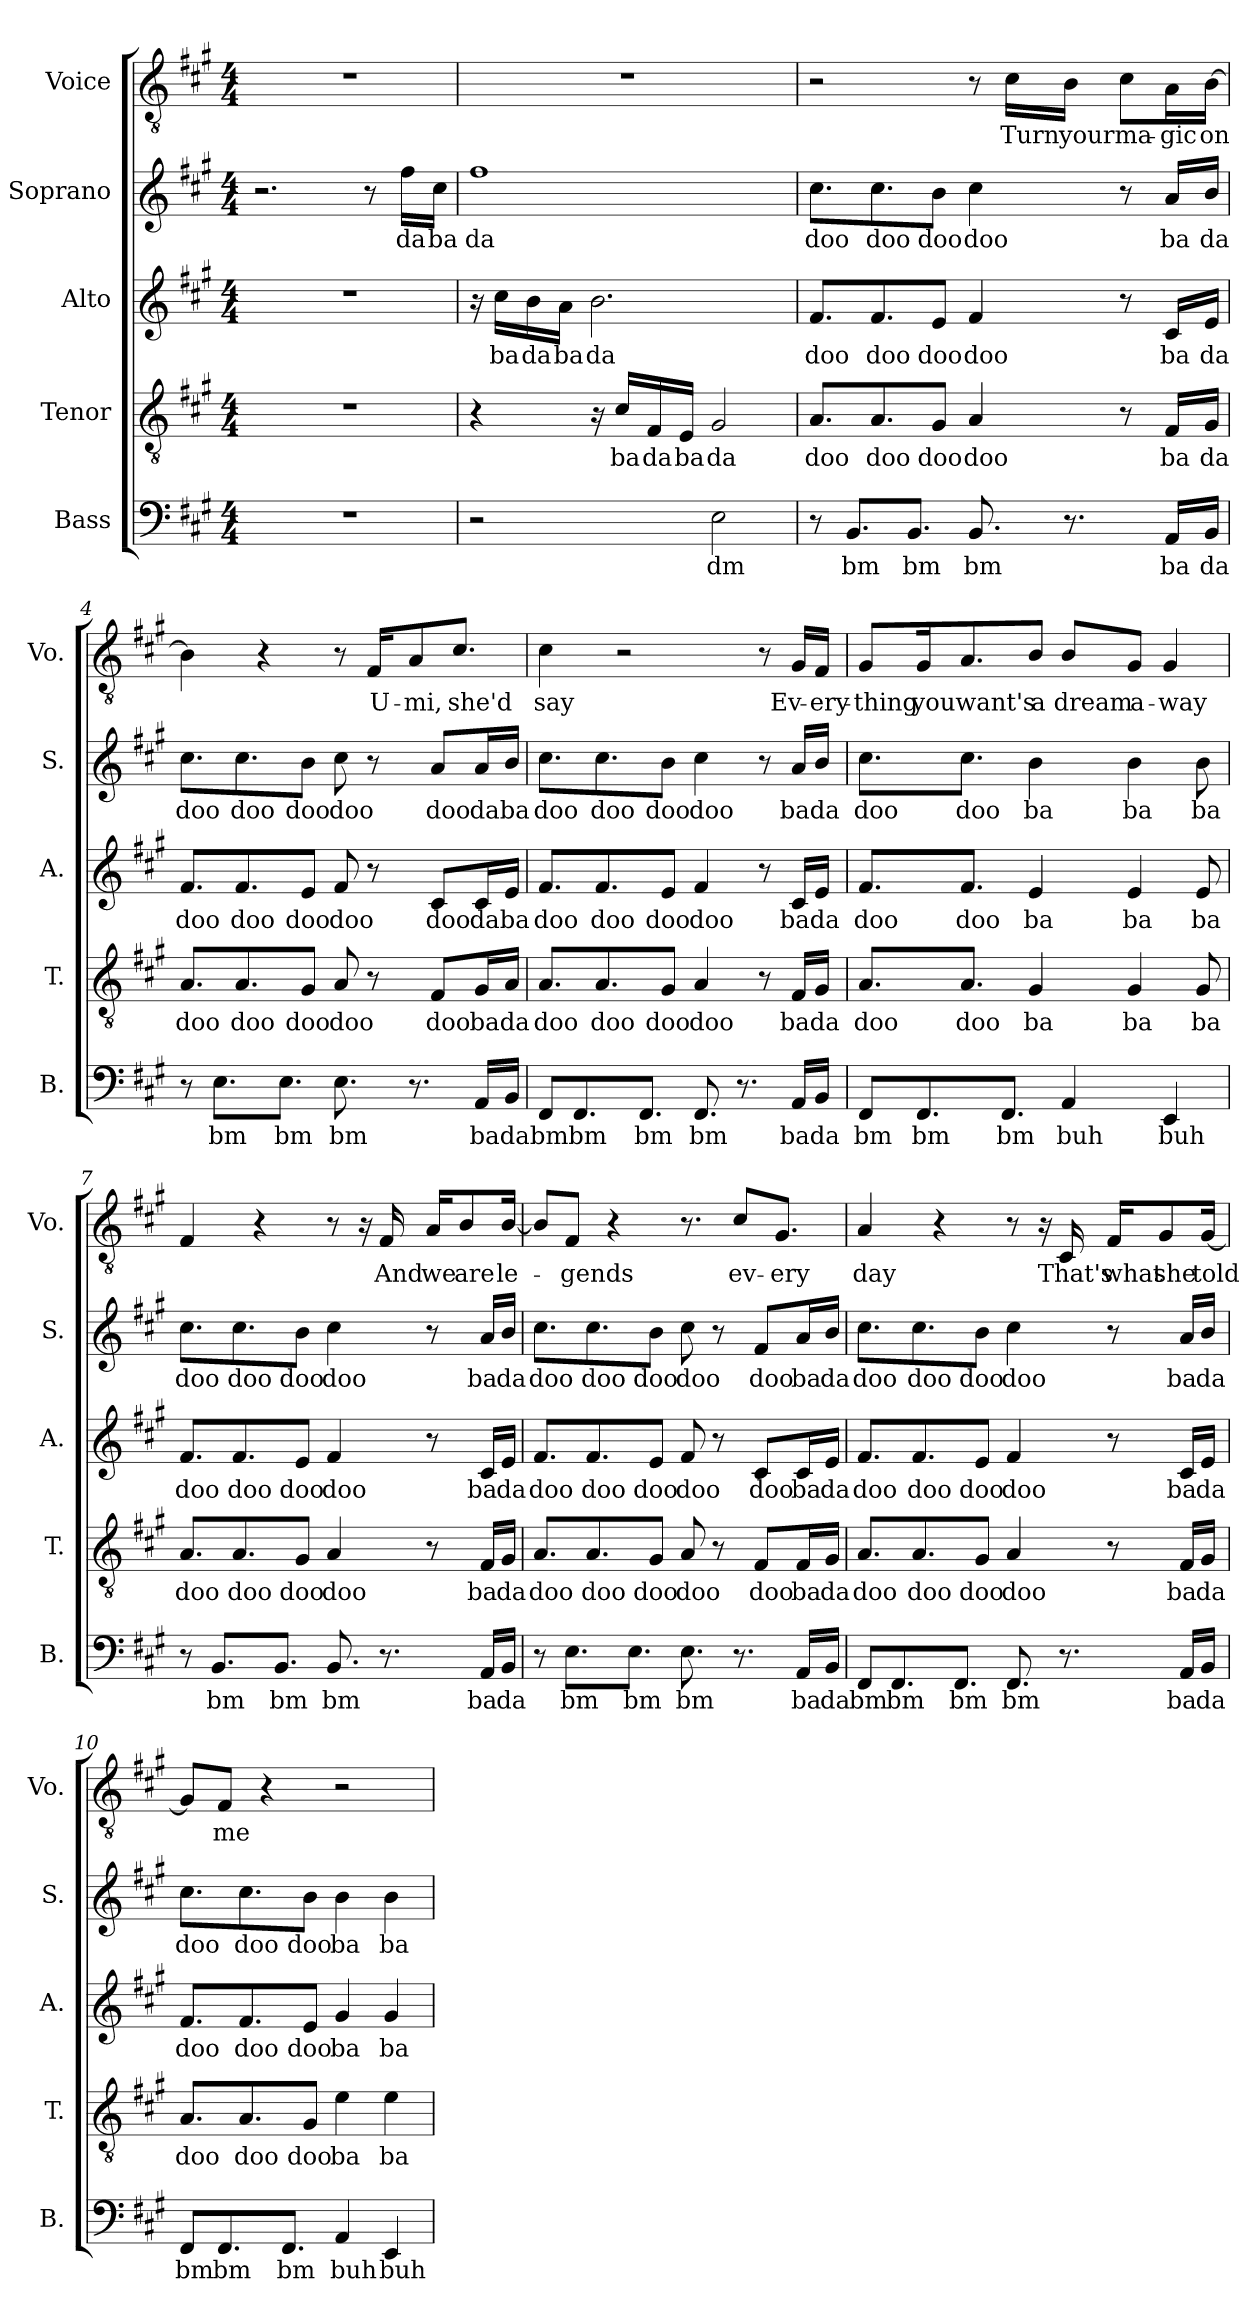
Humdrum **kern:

**kern	**text	**kern	**text	**kern	**text	**kern	**text	**kern	**text
*part5	*part5	*part4	*part4	*part3	*part3	*part2	*part2	*part1	*part1
*staff5	*staff5	*staff4	*staff4	*staff3	*staff3	*staff2	*staff2	*staff1	*staff1
*I"Bass	*	*I"Tenor	*	*I"Alto	*	*I"Soprano	*	*I"Voice	*
*I'B.	*	*I'T.	*	*I'A.	*	*I'S.	*	*I'Vo.	*
*clefF4	*	*clefGv2	*	*clefG2	*	*clefG2	*	*clefGv2	*
*k[f#c#g#]	*	*k[f#c#g#]	*	*k[f#c#g#]	*	*k[f#c#g#]	*	*k[f#c#g#]	*
*M4/4	*	*M4/4	*	*M4/4	*	*M4/4	*	*M4/4	*
*MM110	*	*MM110	*	*MM110	*	*MM110	*	*MM110	*
=1	=1	=1	=1	=1	=1	=1	=1	=1	=1
1r	.	1r	.	1r	.	2.r	.	1r	.
.	.	.	.	.	.	8r	.	.	.
!	!	!	!	!	!	!	!LO:LY:b	!	!
.	.	.	.	.	.	16ff#\LL	da	.	.
!	!	!	!	!	!	!	!LO:LY:b	!	!
.	.	.	.	.	.	16cc#\JJ	ba	.	.
=2	=2	=2	=2	=2	=2	=2	=2	=2	=2
!	!	!	!	!	!	!	!LO:LY:b	!	!
2r	.	4r	.	16r	.	1ff#	da	1r	.
!	!	!	!	!	!LO:LY:b	!	!	!	!
.	.	.	.	16cc#\LL	ba	.	.	.	.
!	!	!	!	!	!LO:LY:b	!	!	!	!
.	.	.	.	16b\	da	.	.	.	.
!	!	!	!	!	!LO:LY:b	!	!	!	!
.	.	.	.	16a\JJ	ba	.	.	.	.
!	!	!	!	!	!LO:LY:b	!	!	!	!
.	.	16r	.	2.b\	da	.	.	.	.
!	!	!	!LO:LY:b	!	!	!	!	!	!
.	.	16c#/LL	ba	.	.	.	.	.	.
!	!	!	!LO:LY:b	!	!	!	!	!	!
.	.	16F#/	da	.	.	.	.	.	.
!	!	!	!LO:LY:b	!	!	!	!	!	!
.	.	16E/JJ	ba	.	.	.	.	.	.
!	!LO:LY:b	!	!LO:LY:b	!	!	!	!	!	!
2E\	dm	2G#/	da	.	.	.	.	.	.
=3	=3	=3	=3	=3	=3	=3	=3	=3	=3
!	!	!	!LO:LY:b	!	!LO:LY:b	!	!LO:LY:b	!	!
8r	.	8.A/L	doo	8.f#/L	doo	8.cc#\L	doo	2r	.
!	!LO:LY:b	!	!	!	!	!	!	!	!
8.BB/L	bm	.	.	.	.	.	.	.	.
!	!	!	!LO:LY:b	!	!LO:LY:b	!	!LO:LY:b	!	!
.	.	8.A/	doo	8.f#/	doo	8.cc#\	doo	.	.
!	!LO:LY:b	!	!	!	!	!	!	!	!
8.BB/J	bm	.	.	.	.	.	.	.	.
!	!	!	!LO:LY:b	!	!LO:LY:b	!	!LO:LY:b	!	!
.	.	8G#/J	doo	8e/J	doo	8b\J	doo	.	.
!	!LO:LY:b	!	!LO:LY:b	!	!LO:LY:b	!	!LO:LY:b	!	!
8.BB/	bm	4A/	doo	4f#/	doo	4cc#\	doo	8r	.
!	!	!	!	!	!	!	!	!	!LO:LY:b
.	.	.	.	.	.	.	.	16c#\LL	Turn
!	!	!	!	!	!	!	!	!	!LO:LY:b
8.r	.	.	.	.	.	.	.	16B\JJ	your
!	!	!	!	!	!	!	!	!	!LO:LY:b
.	.	8r	.	8r	.	8r	.	8c#\L	ma-
!	!LO:LY:b	!	!LO:LY:b	!	!LO:LY:b	!	!LO:LY:b	!	!LO:LY:b
16AA/LL	ba	16F#/LL	ba	16c#/LL	ba	16a/LL	ba	16A\L	-gic
!	!LO:LY:b	!	!LO:LY:b	!	!LO:LY:b	!	!LO:LY:b	!	!LO:LY:b
16BB/JJ	da	16G#/JJ	da	16e/JJ	da	16b/JJ	da	[16B\JJ	on
!!LO:LB:g=z
=4	=4	=4	=4	=4	=4	=4	=4	=4	=4
!	!	!	!LO:LY:b	!	!LO:LY:b	!	!LO:LY:b	!	!
8r	.	8.A/L	doo	8.f#/L	doo	8.cc#\L	doo	4B\]	.
!	!LO:LY:b	!	!	!	!	!	!	!	!
8.E\L	bm	.	.	.	.	.	.	.	.
!	!	!	!LO:LY:b	!	!LO:LY:b	!	!LO:LY:b	!	!
.	.	8.A/	doo	8.f#/	doo	8.cc#\	doo	.	.
.	.	.	.	.	.	.	.	4r	.
!	!LO:LY:b	!	!	!	!	!	!	!	!
8.E\J	bm	.	.	.	.	.	.	.	.
!	!	!	!LO:LY:b	!	!LO:LY:b	!	!LO:LY:b	!	!
.	.	8G#/J	doo	8e/J	doo	8b\J	doo	.	.
!	!LO:LY:b	!	!LO:LY:b	!	!LO:LY:b	!	!LO:LY:b	!	!
8.E\	bm	8A/	doo	8f#/	doo	8cc#\	doo	8r	.
!	!	!	!	!	!	!	!	!	!LO:LY:b
.	.	8r	.	8r	.	8r	.	16F#/KL	U-
!	!	!	!	!	!	!	!	!	!LO:LY:b
8.r	.	.	.	.	.	.	.	8A/	-mi,
!	!	!	!LO:LY:b	!	!LO:LY:b	!	!LO:LY:b	!	!
.	.	8F#/L	doo	8c#/L	doo	8a/L	doo	.	.
!	!	!	!	!	!	!	!	!	!LO:LY:b
.	.	.	.	.	.	.	.	8.c#/J	she'd
!	!LO:LY:b	!	!LO:LY:b	!	!LO:LY:b	!	!LO:LY:b	!	!
16AA/LL	ba	16G#/L	ba	16c#/L	da	16a/L	da	.	.
!	!LO:LY:b	!	!LO:LY:b	!	!LO:LY:b	!	!LO:LY:b	!	!
16BB/JJ	da	16A/JJ	da	16e/JJ	ba	16b/JJ	ba	.	.
=5	=5	=5	=5	=5	=5	=5	=5	=5	=5
!	!LO:LY:b	!	!LO:LY:b	!	!LO:LY:b	!	!LO:LY:b	!	!LO:LY:b
8FF#/L	bm	8.A/L	doo	8.f#/L	doo	8.cc#\L	doo	4c#\	say
!	!LO:LY:b	!	!	!	!	!	!	!	!
8.FF#/	bm	.	.	.	.	.	.	.	.
!	!	!	!LO:LY:b	!	!LO:LY:b	!	!LO:LY:b	!	!
.	.	8.A/	doo	8.f#/	doo	8.cc#\	doo	.	.
.	.	.	.	.	.	.	.	2r	.
!	!LO:LY:b	!	!	!	!	!	!	!	!
8.FF#/J	bm	.	.	.	.	.	.	.	.
!	!	!	!LO:LY:b	!	!LO:LY:b	!	!LO:LY:b	!	!
.	.	8G#/J	doo	8e/J	doo	8b\J	doo	.	.
!	!LO:LY:b	!	!LO:LY:b	!	!LO:LY:b	!	!LO:LY:b	!	!
8.FF#/	bm	4A/	doo	4f#/	doo	4cc#\	doo	.	.
8.r	.	.	.	.	.	.	.	.	.
.	.	8r	.	8r	.	8r	.	8r	.
!	!LO:LY:b	!	!LO:LY:b	!	!LO:LY:b	!	!LO:LY:b	!	!LO:LY:b
16AA/LL	ba	16F#/LL	ba	16c#/LL	ba	16a/LL	ba	16G#/LL	Ev-
!	!LO:LY:b	!	!LO:LY:b	!	!LO:LY:b	!	!LO:LY:b	!	!LO:LY:b
16BB/JJ	da	16G#/JJ	da	16e/JJ	da	16b/JJ	da	16F#/JJ	-ery-
!!LO:PB:g=z
=6	=6	=6	=6	=6	=6	=6	=6	=6	=6
!	!LO:LY:b	!	!LO:LY:b	!	!LO:LY:b	!	!LO:LY:b	!	!LO:LY:b
8FF#/L	bm	8.A/L	doo	8.f#/L	doo	8.cc#\L	doo	8G#/L	-thing
!	!LO:LY:b	!	!	!	!	!	!	!	!LO:LY:b
8.FF#/	bm	.	.	.	.	.	.	16G#/K	you
!	!	!	!LO:LY:b	!	!LO:LY:b	!	!LO:LY:b	!	!LO:LY:b
.	.	8.A/J	doo	8.f#/J	doo	8.cc#\J	doo	8.A/	want's
!	!LO:LY:b	!	!	!	!	!	!	!	!
8.FF#/J	bm	.	.	.	.	.	.	.	.
!	!	!	!LO:LY:b	!	!LO:LY:b	!	!LO:LY:b	!	!LO:LY:b
.	.	4G#/	ba	4e/	ba	4b\	ba	8B/J	a
!	!LO:LY:b	!	!	!	!	!	!	!	!LO:LY:b
4AA/	buh	.	.	.	.	.	.	8B/L	dream
!	!	!	!LO:LY:b	!	!LO:LY:b	!	!LO:LY:b	!	!LO:LY:b
.	.	4G#/	ba	4e/	ba	4b\	ba	8G#/J	a-
!	!LO:LY:b	!	!	!	!	!	!	!	!LO:LY:b
4EE/	buh	.	.	.	.	.	.	4G#/	-way
!	!	!	!LO:LY:b	!	!LO:LY:b	!	!LO:LY:b	!	!
.	.	8G#/	ba	8e/	ba	8b\	ba	.	.
=7	=7	=7	=7	=7	=7	=7	=7	=7	=7
!	!	!	!LO:LY:b	!	!LO:LY:b	!	!LO:LY:b	!	!
8r	.	8.A/L	doo	8.f#/L	doo	8.cc#\L	doo	4F#/	.
!	!LO:LY:b	!	!	!	!	!	!	!	!
8.BB/L	bm	.	.	.	.	.	.	.	.
!	!	!	!LO:LY:b	!	!LO:LY:b	!	!LO:LY:b	!	!
.	.	8.A/	doo	8.f#/	doo	8.cc#\	doo	.	.
.	.	.	.	.	.	.	.	4r	.
!	!LO:LY:b	!	!	!	!	!	!	!	!
8.BB/J	bm	.	.	.	.	.	.	.	.
!	!	!	!LO:LY:b	!	!LO:LY:b	!	!LO:LY:b	!	!
.	.	8G#/J	doo	8e/J	doo	8b\J	doo	.	.
!	!LO:LY:b	!	!LO:LY:b	!	!LO:LY:b	!	!LO:LY:b	!	!
8.BB/	bm	4A/	doo	4f#/	doo	4cc#\	doo	8r	.
.	.	.	.	.	.	.	.	16r	.
!	!	!	!	!	!	!	!	!	!LO:LY:b
8.r	.	.	.	.	.	.	.	16F#/	And
!	!	!	!	!	!	!	!	!	!LO:LY:b
.	.	8r	.	8r	.	8r	.	16A/KL	we
!	!	!	!	!	!	!	!	!	!LO:LY:b
.	.	.	.	.	.	.	.	8B/	are
!	!LO:LY:b	!	!LO:LY:b	!	!LO:LY:b	!	!LO:LY:b	!	!
16AA/LL	ba	16F#/LL	ba	16c#/LL	ba	16a/LL	ba	.	.
!	!LO:LY:b	!	!LO:LY:b	!	!LO:LY:b	!	!LO:LY:b	!	!LO:LY:b
16BB/JJ	da	16G#/JJ	da	16e/JJ	da	16b/JJ	da	[16B/Jk	le-
!!LO:LB:g=z
=8	=8	=8	=8	=8	=8	=8	=8	=8	=8
!	!	!	!LO:LY:b	!	!LO:LY:b	!	!LO:LY:b	!	!
8r	.	8.A/L	doo	8.f#/L	doo	8.cc#\L	doo	8B/L]	.
!	!LO:LY:b	!	!	!	!	!	!	!	!LO:LY:b
8.E\L	bm	.	.	.	.	.	.	8F#/J	-gends
!	!	!	!LO:LY:b	!	!LO:LY:b	!	!LO:LY:b	!	!
.	.	8.A/	doo	8.f#/	doo	8.cc#\	doo	.	.
.	.	.	.	.	.	.	.	4r	.
!	!LO:LY:b	!	!	!	!	!	!	!	!
8.E\J	bm	.	.	.	.	.	.	.	.
!	!	!	!LO:LY:b	!	!LO:LY:b	!	!LO:LY:b	!	!
.	.	8G#/J	doo	8e/J	doo	8b\J	doo	.	.
!	!LO:LY:b	!	!LO:LY:b	!	!LO:LY:b	!	!LO:LY:b	!	!
8.E\	bm	8A/	doo	8f#/	doo	8cc#\	doo	8.r	.
.	.	8r	.	8r	.	8r	.	.	.
!	!	!	!	!	!	!	!	!	!LO:LY:b
8.r	.	.	.	.	.	.	.	8c#/L	ev-
!	!	!	!LO:LY:b	!	!LO:LY:b	!	!LO:LY:b	!	!
.	.	8F#/L	doo	8c#/L	doo	8f#/L	doo	.	.
!	!	!	!	!	!	!	!	!	!LO:LY:b
.	.	.	.	.	.	.	.	8.G#/J	-ery
!	!LO:LY:b	!	!LO:LY:b	!	!LO:LY:b	!	!LO:LY:b	!	!
16AA/LL	ba	16F#/L	ba	16c#/L	ba	16a/L	ba	.	.
!	!LO:LY:b	!	!LO:LY:b	!	!LO:LY:b	!	!LO:LY:b	!	!
16BB/JJ	da	16G#/JJ	da	16e/JJ	da	16b/JJ	da	.	.
=9	=9	=9	=9	=9	=9	=9	=9	=9	=9
!	!LO:LY:b	!	!LO:LY:b	!	!LO:LY:b	!	!LO:LY:b	!	!LO:LY:b
8FF#/L	bm	8.A/L	doo	8.f#/L	doo	8.cc#\L	doo	4A/	day
!	!LO:LY:b	!	!	!	!	!	!	!	!
8.FF#/	bm	.	.	.	.	.	.	.	.
!	!	!	!LO:LY:b	!	!LO:LY:b	!	!LO:LY:b	!	!
.	.	8.A/	doo	8.f#/	doo	8.cc#\	doo	.	.
.	.	.	.	.	.	.	.	4r	.
!	!LO:LY:b	!	!	!	!	!	!	!	!
8.FF#/J	bm	.	.	.	.	.	.	.	.
!	!	!	!LO:LY:b	!	!LO:LY:b	!	!LO:LY:b	!	!
.	.	8G#/J	doo	8e/J	doo	8b\J	doo	.	.
!	!LO:LY:b	!	!LO:LY:b	!	!LO:LY:b	!	!LO:LY:b	!	!
8.FF#/	bm	4A/	doo	4f#/	doo	4cc#\	doo	8r	.
.	.	.	.	.	.	.	.	16r	.
!	!	!	!	!	!	!	!	!	!LO:LY:b
8.r	.	.	.	.	.	.	.	16C#/	That's
!	!	!	!	!	!	!	!	!	!LO:LY:b
.	.	8r	.	8r	.	8r	.	16F#/KL	what
!	!	!	!	!	!	!	!	!	!LO:LY:b
.	.	.	.	.	.	.	.	8G#/	she
!	!LO:LY:b	!	!LO:LY:b	!	!LO:LY:b	!	!LO:LY:b	!	!
16AA/LL	ba	16F#/LL	ba	16c#/LL	ba	16a/LL	ba	.	.
!	!LO:LY:b	!	!LO:LY:b	!	!LO:LY:b	!	!LO:LY:b	!	!LO:LY:b
16BB/JJ	da	16G#/JJ	da	16e/JJ	da	16b/JJ	da	[16G#/Jk	told
=10	=10	=10	=10	=10	=10	=10	=10	=10	=10
!	!LO:LY:b	!	!LO:LY:b	!	!LO:LY:b	!	!LO:LY:b	!	!
8FF#/L	bm	8.A/L	doo	8.f#/L	doo	8.cc#\L	doo	8G#/L]	.
!	!LO:LY:b	!	!	!	!	!	!	!	!LO:LY:b
8.FF#/	bm	.	.	.	.	.	.	8F#/J	me
!	!	!	!LO:LY:b	!	!LO:LY:b	!	!LO:LY:b	!	!
.	.	8.A/	doo	8.f#/	doo	8.cc#\	doo	.	.
.	.	.	.	.	.	.	.	4r	.
!	!LO:LY:b	!	!	!	!	!	!	!	!
8.FF#/J	bm	.	.	.	.	.	.	.	.
!	!	!	!LO:LY:b	!	!LO:LY:b	!	!LO:LY:b	!	!
.	.	8G#/J	doo	8e/J	doo	8b\J	doo	.	.
!	!LO:LY:b	!	!LO:LY:b	!	!LO:LY:b	!	!LO:LY:b	!	!
4AA/	buh	4e\	ba	4g#/	ba	4b\	ba	2r	.
!	!LO:LY:b	!	!LO:LY:b	!	!LO:LY:b	!	!LO:LY:b	!	!
4EE/	buh	4e\	ba	4g#/	ba	4b\	ba	.	.
=	=	=	=	=	=	=	=	=	=
*-	*-	*-	*-	*-	*-	*-	*-	*-	*-
